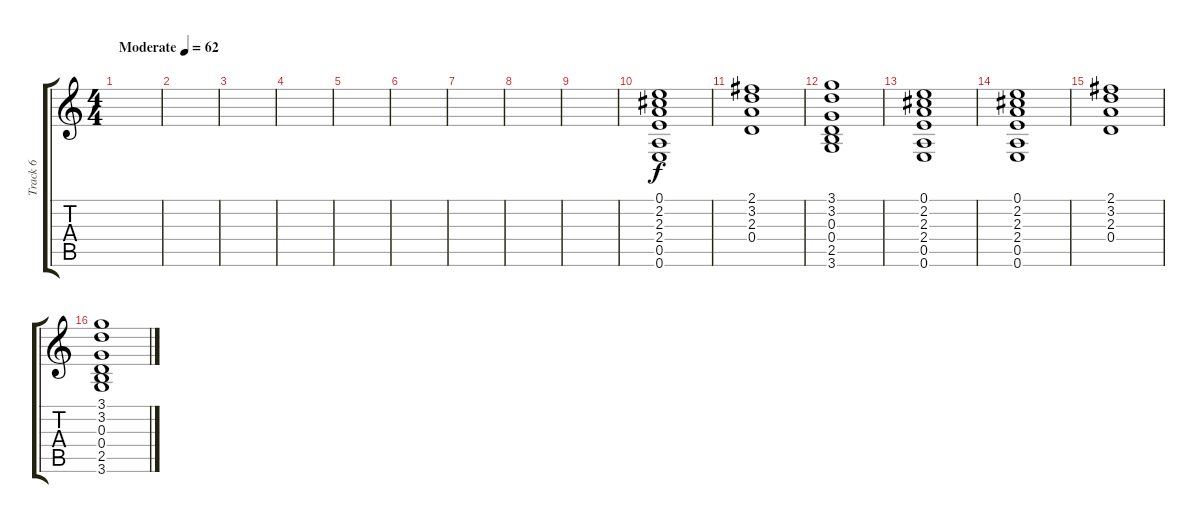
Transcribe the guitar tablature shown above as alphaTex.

\track ("Track 6" "Track 6") {instrument electricguitarclean}
\staff {score tabs}
\tuning (E4 B3 G3 D3 A2 E2) {hide}
\ts (4 4)
\tempo (62 "Moderate")
\clef g2
\ks c
|
|
|
|
|
|
|
|
|
(0.1 2.2 2.3 2.4 0.5 0.6).1 |
(2.1 3.2 2.3 0.4).1 |
(3.1 3.2 0.3 0.4 2.5 3.6).1 |
(0.1 2.2 2.3 2.4 0.5 0.6).1 |
(0.1 2.2 2.3 2.4 0.5 0.6).1 |
(2.1 3.2 2.3 0.4).1 |
(3.1 3.2 0.3 0.4 2.5 3.6).1
